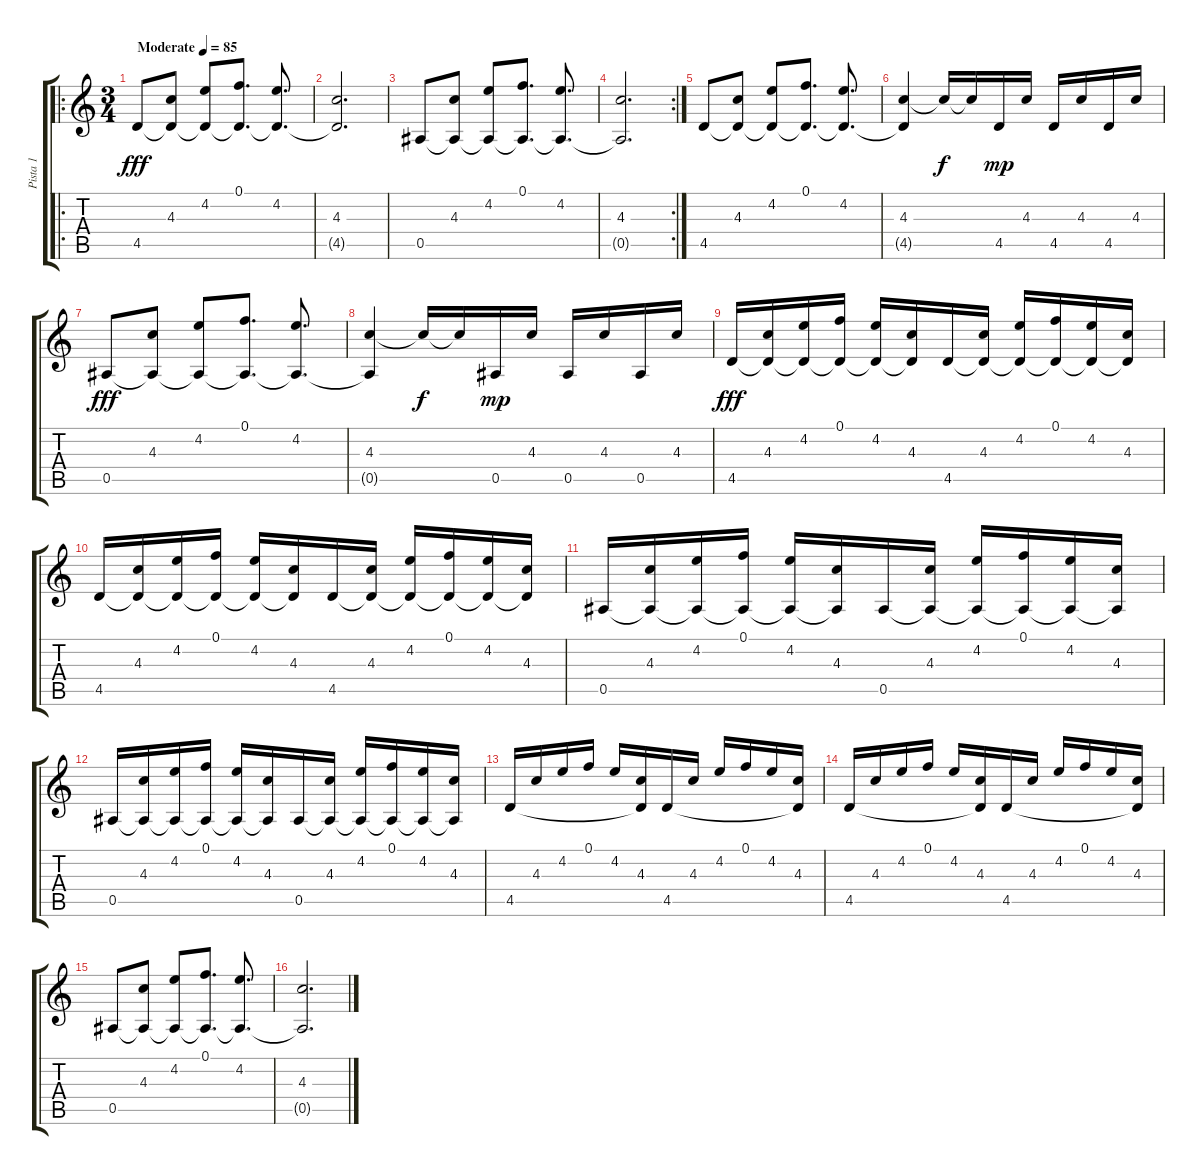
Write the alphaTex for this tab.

\track ("Pista 1" "Pista 1") {instrument acousticguitarsteel}
\staff {score tabs}
\tuning (F4 C4 Ab3 Eb3 Bb2 F2) {hide}
\ro
\ts (3 4)
\tempo (85 "Moderate")
\clef g2
\ks c
4.5.8{dy fff volume 16 instrument acousticguitarsteel} (4.3 4.5{t}).8 (4.2 4.5{t}).8 (0.1 4.5{t}).8{d} (4.2 4.5{t}).8{d} |
(4.3 4.5{t}).2{d} |
0.5.8 (4.3 0.5{t}).8 (4.2 0.5{t}).8 (0.1 0.5{t}).8{d} (4.2 0.5{t}).8{d} |
\rc 2
(4.3 0.5{t}).2{d} |
4.5.8{volume 16} (4.3 4.5{t}).8 (4.2 4.5{t}).8 (0.1 4.5{t}).8{d} (4.2 4.5{t}).8{d} |
(4.3 4.5{t}).4 4.3{t}.16{dy f} 4.3{t}.16 4.5.16{dy mp} 4.3.16 4.5.16 4.3.16 4.5.16 4.3.16 |
0.5.8{dy fff} (4.3 0.5{t}).8 (4.2 0.5{t}).8 (0.1 0.5{t}).8{d} (4.2 0.5{t}).8{d} |
(4.3 0.5{t}).4 4.3{t}.16{dy f} 4.3{t}.16 0.5.16{dy mp} 4.3.16 0.5.16 4.3.16 0.5.16 4.3.16 |
4.5.16{dy fff} (4.3 4.5{t}).16 (4.2 4.5{t}).16 (0.1 4.5{t}).16 (4.2 4.5{t}).16 (4.3 4.5{t}).16 4.5.16 (4.3 4.5{t}).16 (4.2 4.5{t}).16 (0.1 4.5{t}).16 (4.2 4.5{t}).16 (4.3 4.5{t}).16 |
4.5.16 (4.3 4.5{t}).16 (4.2 4.5{t}).16 (0.1 4.5{t}).16 (4.2 4.5{t}).16 (4.3 4.5{t}).16 4.5.16 (4.3 4.5{t}).16 (4.2 4.5{t}).16 (0.1 4.5{t}).16 (4.2 4.5{t}).16 (4.3 4.5{t}).16 |
0.5.16 (4.3 0.5{t}).16 (4.2 0.5{t}).16 (0.1 0.5{t}).16 (4.2 0.5{t}).16 (4.3 0.5{t}).16 0.5.16 (4.3 0.5{t}).16 (4.2 0.5{t}).16 (0.1 0.5{t}).16 (4.2 0.5{t}).16 (4.3 0.5{t}).16 |
0.5.16 (4.3 0.5{t}).16 (4.2 0.5{t}).16 (0.1 0.5{t}).16 (4.2 0.5{t}).16 (4.3 0.5{t}).16 0.5.16 (4.3 0.5{t}).16 (4.2 0.5{t}).16 (0.1 0.5{t}).16 (4.2 0.5{t}).16 (4.3 0.5{t}).16 |
4.5.16 4.3.16 4.2.16 0.1.16 4.2.16 (4.3 4.5{t}).16 4.5.16 4.3.16 4.2.16 0.1.16 4.2.16 (4.3 4.5{t}).16 |
4.5.16 4.3.16 4.2.16 0.1.16 4.2.16 (4.3 4.5{t}).16 4.5.16 4.3.16 4.2.16 0.1.16 4.2.16 (4.3 4.5{t}).16 |
0.5.8 (4.3 0.5{t}).8 (4.2 0.5{t}).8 (0.1 0.5{t}).8{d} (4.2 0.5{t}).8{d} |
(4.3 0.5{t}).2{d}
